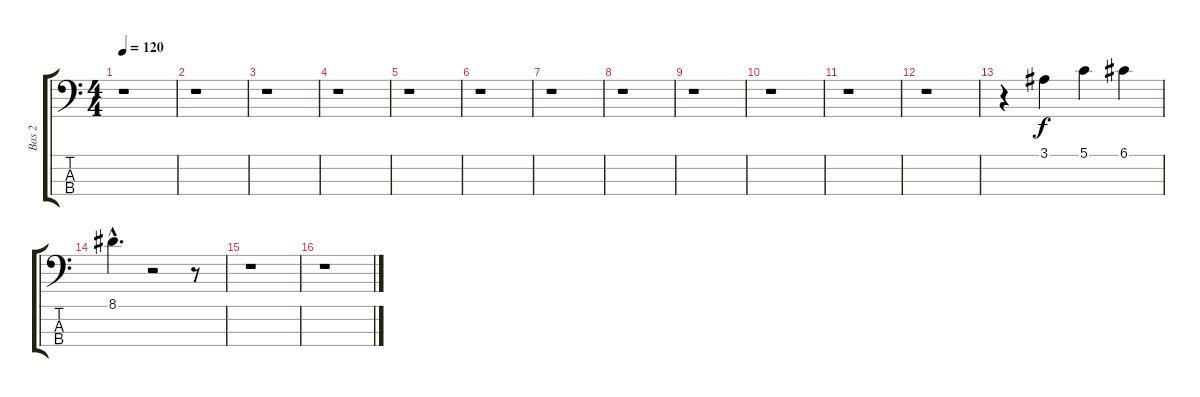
\track ("Bas 2" "Bas 2") {instrument electricbasspick}
\staff {score tabs}
\tuning (G2 D2 A1 E1) {hide}
\ts (4 4)
\tempo 120
\clef f4
\ks c
r.1{dy f} |
r.1 |
r.1 |
r.1 |
r.1 |
r.1 |
r.1 |
r.1 |
r.1 |
r.1 |
r.1 |
r.1 |
r.4 3.1.4 5.1.4 6.1.4 |
8.1{hac}.4{d} r.2 r.8 |
r.1 |
r.1
